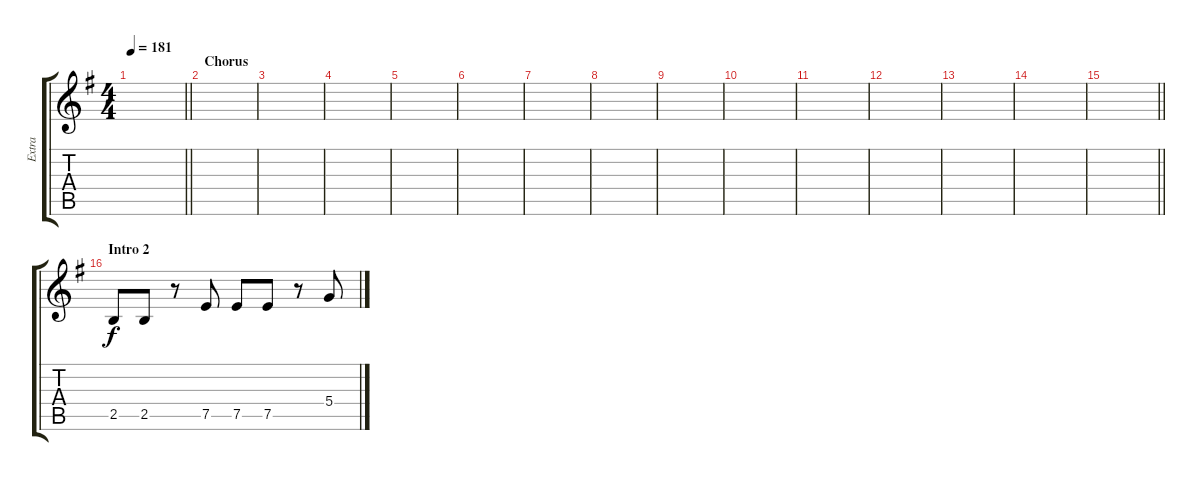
\track ("Extra" "Extra") {instrument overdrivenguitar}
\staff {score tabs}
\tuning (E4 B3 G3 D3 A2 E2) {hide}
\ts (4 4)
\tempo 181
\clef g2
\barLineRight lightlight
\ks g
|
\section ("" "Chorus")
|
|
|
|
|
|
|
|
|
|
|
|
|
\barLineRight lightlight
|
\section ("" "Intro 2")
2.5.8 2.5.8 r.8 7.5.8 7.5.8 7.5.8 r.8 5.4.8
